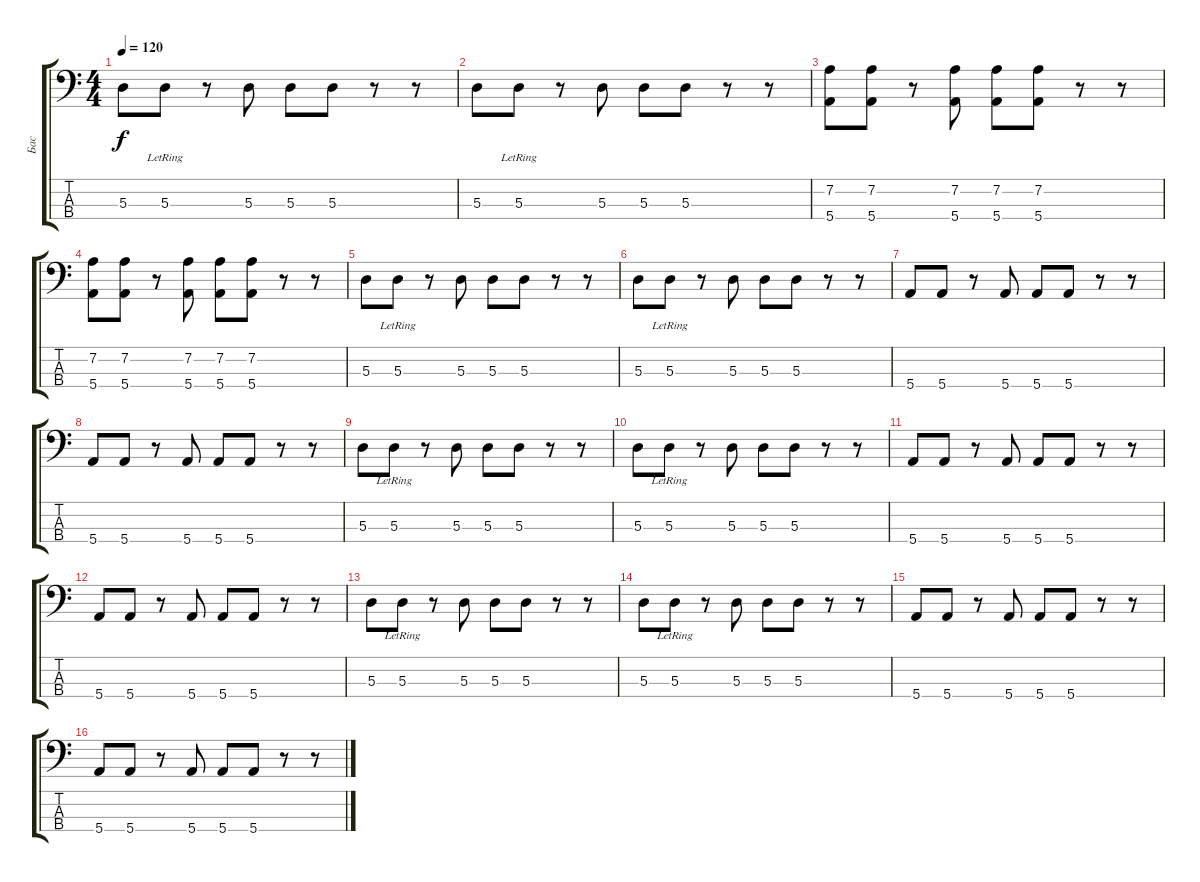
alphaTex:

\track ("Бас" "Бас") {instrument electricbassfinger}
\staff {score tabs}
\tuning (G2 D2 A1 E1) {hide}
\ts (4 4)
\tempo 120
\clef f4
\ks c
5.3.8{dy f} 5.3{lr}.8 r.8 5.3.8 5.3.8 5.3.8 r.8 r.8 |
5.3.8 5.3{lr}.8 r.8 5.3.8 5.3.8 5.3.8 r.8 r.8 |
(7.2 5.4).8 (7.2 5.4).8 r.8 (7.2 5.4).8 (7.2 5.4).8 (7.2 5.4).8 r.8 r.8 |
(7.2 5.4).8 (7.2 5.4).8 r.8 (7.2 5.4).8 (7.2 5.4).8 (7.2 5.4).8 r.8 r.8 |
5.3.8 5.3{lr}.8 r.8 5.3.8 5.3.8 5.3.8 r.8 r.8 |
5.3.8 5.3{lr}.8 r.8 5.3.8 5.3.8 5.3.8 r.8 r.8 |
5.4.8 5.4.8 r.8 5.4.8 5.4.8 5.4.8 r.8 r.8 |
5.4.8 5.4.8 r.8 5.4.8 5.4.8 5.4.8 r.8 r.8 |
5.3.8 5.3{lr}.8 r.8 5.3.8 5.3.8 5.3.8 r.8 r.8 |
5.3.8 5.3{lr}.8 r.8 5.3.8 5.3.8 5.3.8 r.8 r.8 |
5.4.8 5.4.8 r.8 5.4.8 5.4.8 5.4.8 r.8 r.8 |
5.4.8 5.4.8 r.8 5.4.8 5.4.8 5.4.8 r.8 r.8 |
5.3.8 5.3{lr}.8 r.8 5.3.8 5.3.8 5.3.8 r.8 r.8 |
5.3.8 5.3{lr}.8 r.8 5.3.8 5.3.8 5.3.8 r.8 r.8 |
5.4.8 5.4.8 r.8 5.4.8 5.4.8 5.4.8 r.8 r.8 |
5.4.8 5.4.8 r.8 5.4.8 5.4.8 5.4.8 r.8 r.8
